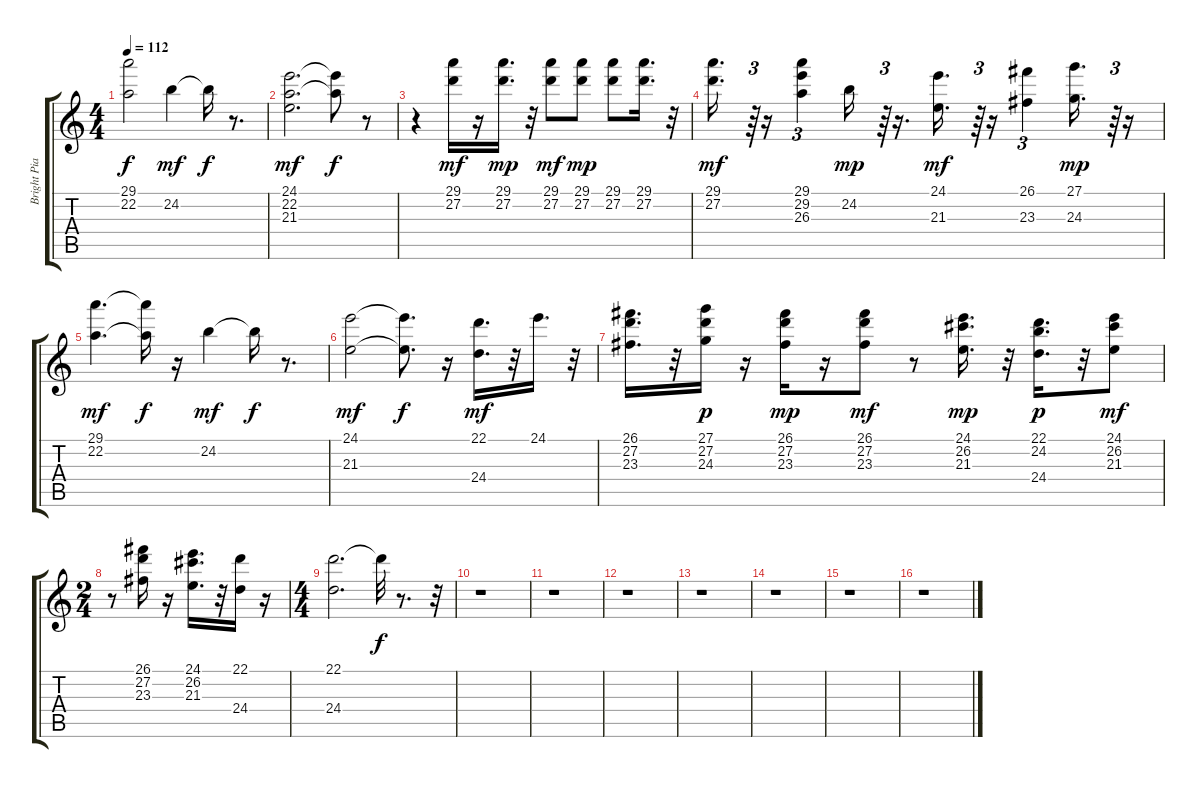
\track ("Bright Piano" "Bright Pia") {instrument brightacousticpiano}
\staff {score tabs}
\tuning (E4 B3 G3 D3 A2 E2) {hide}
\ts (4 4)
\tempo 112
\clef g2
\ks c
(29.1{t} 22.2{t}).2{dy f} 24.2.4{dy mf} 24.2{t}.16{dy f} r.8{d} |
(24.1 22.2 21.3).2{d dy mf} (24.1{t} 22.2{t}).8{dy f} r.8 |
r.4 (29.1 27.2).16{dy mf} r.16 (29.1 27.2).16{d dy mp} r.32 (29.1 27.2).8{dy mf} (29.1 27.2).8{dy mp} (29.1 27.2).8 (29.1 27.2).16{d} r.32 |
(29.1 27.2).16{d dy mf} r.64{tu (3 2)} r.16 (29.1 29.2 26.3).4{tu (3 2)} 24.2.16{dy mp} r.64{tu (3 2)} r.16{d} (24.1 21.3).16{d dy mf} r.64{tu (3 2)} r.16 (26.1 23.3).4{tu (3 2)} (27.1 24.3).16{d dy mp} r.64{tu (3 2)} r.16 |
(29.1 22.2).4{d dy mf} (29.1{t} 22.2{t}).16{dy f} r.16 24.2.4{dy mf} 24.2{t}.16{dy f} r.8{d} |
(24.1 21.3).2{dy mf} (24.1{t} 21.3{t}).8{d dy f} r.16 (22.1 24.4).16{d dy mf} r.32 24.1.16{d} r.32 |
(26.1 27.2 23.3).16{d} r.32 (27.1 27.2 24.3).16{dy p} r.16 (26.1 27.2 23.3).16{dy mp} r.16 (26.1 27.2 23.3).8{dy mf} r.8 (24.1 26.2 21.3).16{d dy mp} r.32 (22.1 24.2 24.4).16{d dy p} r.32 (24.1 26.2 21.3).8{dy mf} |
\ts (2 4)
r.8 (26.1 27.2 23.3).16 r.16 (24.1 26.2 21.3).16{d} r.32 (22.1 24.4).16 r.16 |
\ts (4 4)
(22.1 24.4).2{d} 22.1{t}.32{dy f} r.8{d} r.32 |
r.1 |
r.1 |
r.1 |
r.1 |
r.1 |
r.1 |
r.1
